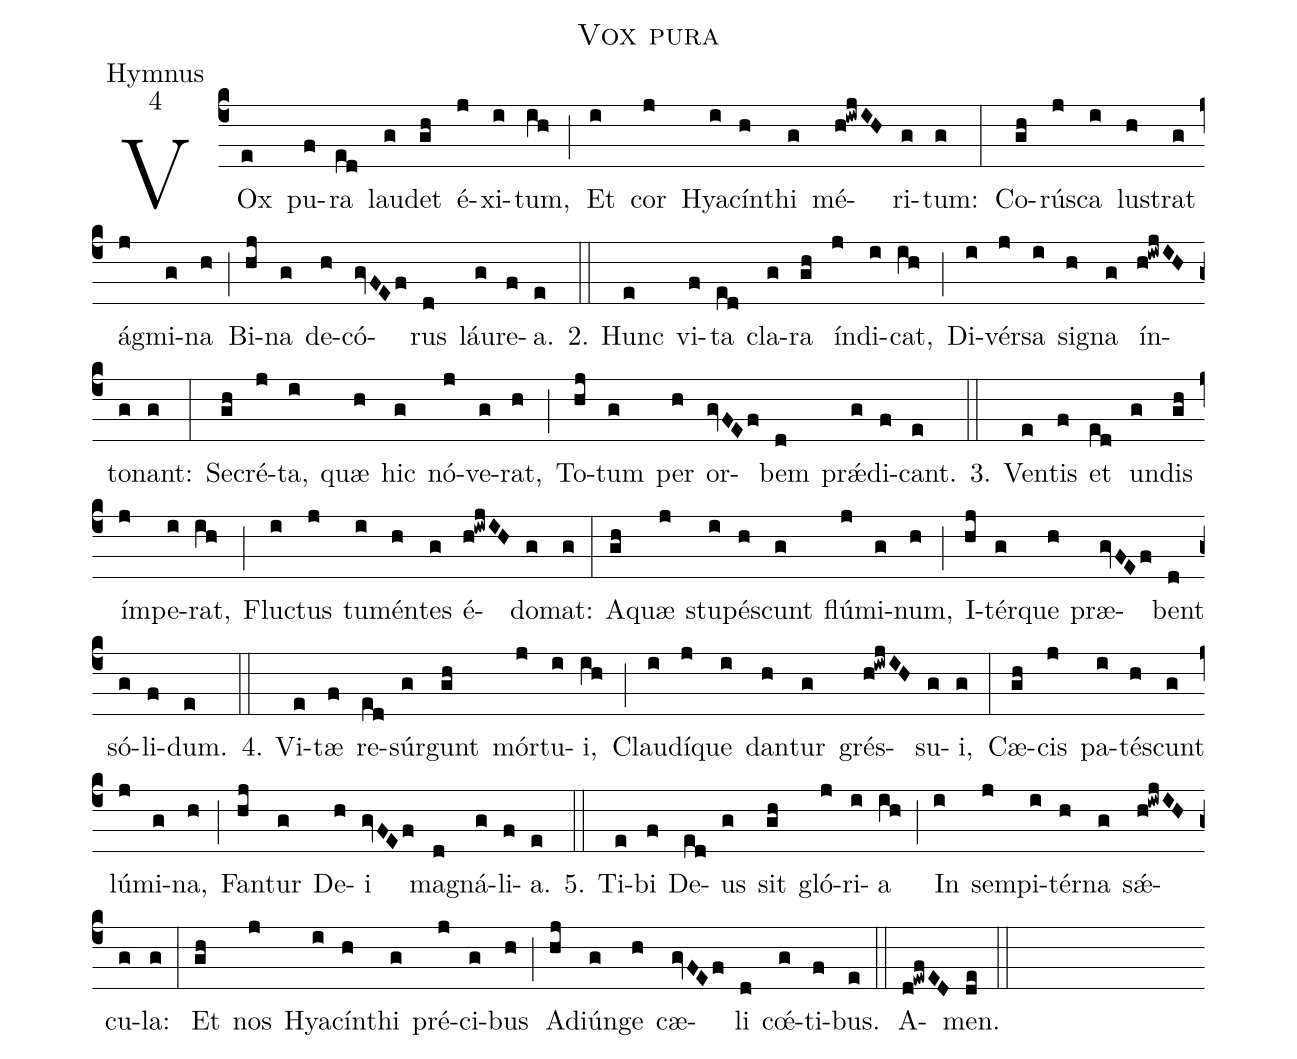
name:Vox pura;
office-part:Hymnus;
mode:4;
%%
(c4) VOx(e) pu(f)ra(ed) lau(g)det(gh) é(j)xi(i)tum,(ih) (;)
Et(i) cor(j) Hya(i)cín(h)thi(g) mé(h!iwjIH)ri(g)tum:(g) (:)
Co(gh)rú(j)sca(i) lu(h)strat(g) ág(j)mi(g)na(h) (;)
Bi(hj)na(g) de(h)có(gvFEf)rus(d) láu(g)re(f)a.(e) (::)

2. Hunc(e) vi(f)ta(ed) cla(g)ra(gh) ín(j)di(i)cat,(ih) (;)
Di(i)vér(j)sa(i) si(h)gna(g) ín(h!iwjIH)to(g)nant:(g) (:)
Se(gh)cré(j)ta,(i) quæ(h) hic(g) nó(j)ve(g)rat,(h) (;)
To(hj)tum(g) per(h) or(gvFEf)bem(d) prǽ(g)di(f)cant.(e) (::)

3. Ven(e)tis(f) et(ed) un(g)dis(gh) ím(j)pe(i)rat,(ih) (;)
Flu(i)ctus(j) tu(i)mén(h)tes(g) é(h!iwjIH)do(g)mat:(g) (:)
A(gh)quæ(j) stu(i)pé(h)scunt(g) flú(j)mi(g)num,(h) (;)
I(hj)tér(g)que(h) præ(gvFEf)bent(d) só(g)li(f)dum.(e) (::)

4. Vi(e)tæ(f) re(ed)súr(g)gunt(gh) mór(j)tu(i)i,(ih) (;)
Clau(i)dí(j)que(i) dan(h)tur(g) grés(h!iwjIH)su(g)i,(g) (:)
Cæ(gh)cis(j) pa(i)té(h)scunt(g) lú(j)mi(g)na,(h) (;)
Fan(hj)tur(g) De(h)i(gvFEf) ma(d)gná(g)li(f)a.(e) (::)

5. Ti(e)bi(f) De(ed)us(g) sit(gh) gló(j)ri(i)a(ih) (;)
In(i) sem(j)pi(i)tér(h)na(g) sǽ(h!iwjIH)cu(g)la:(g) (:)
Et(gh) nos(j) Hya(i)cín(h)thi(g) pré(j)ci(g)bus(h) (;)
Ad(hj)iún(g)ge(h) cæ(gvFEf)li(d) cœ́(g)ti(f)bus.(e) (::)

A(d!ewfED)men.(de) (::)
